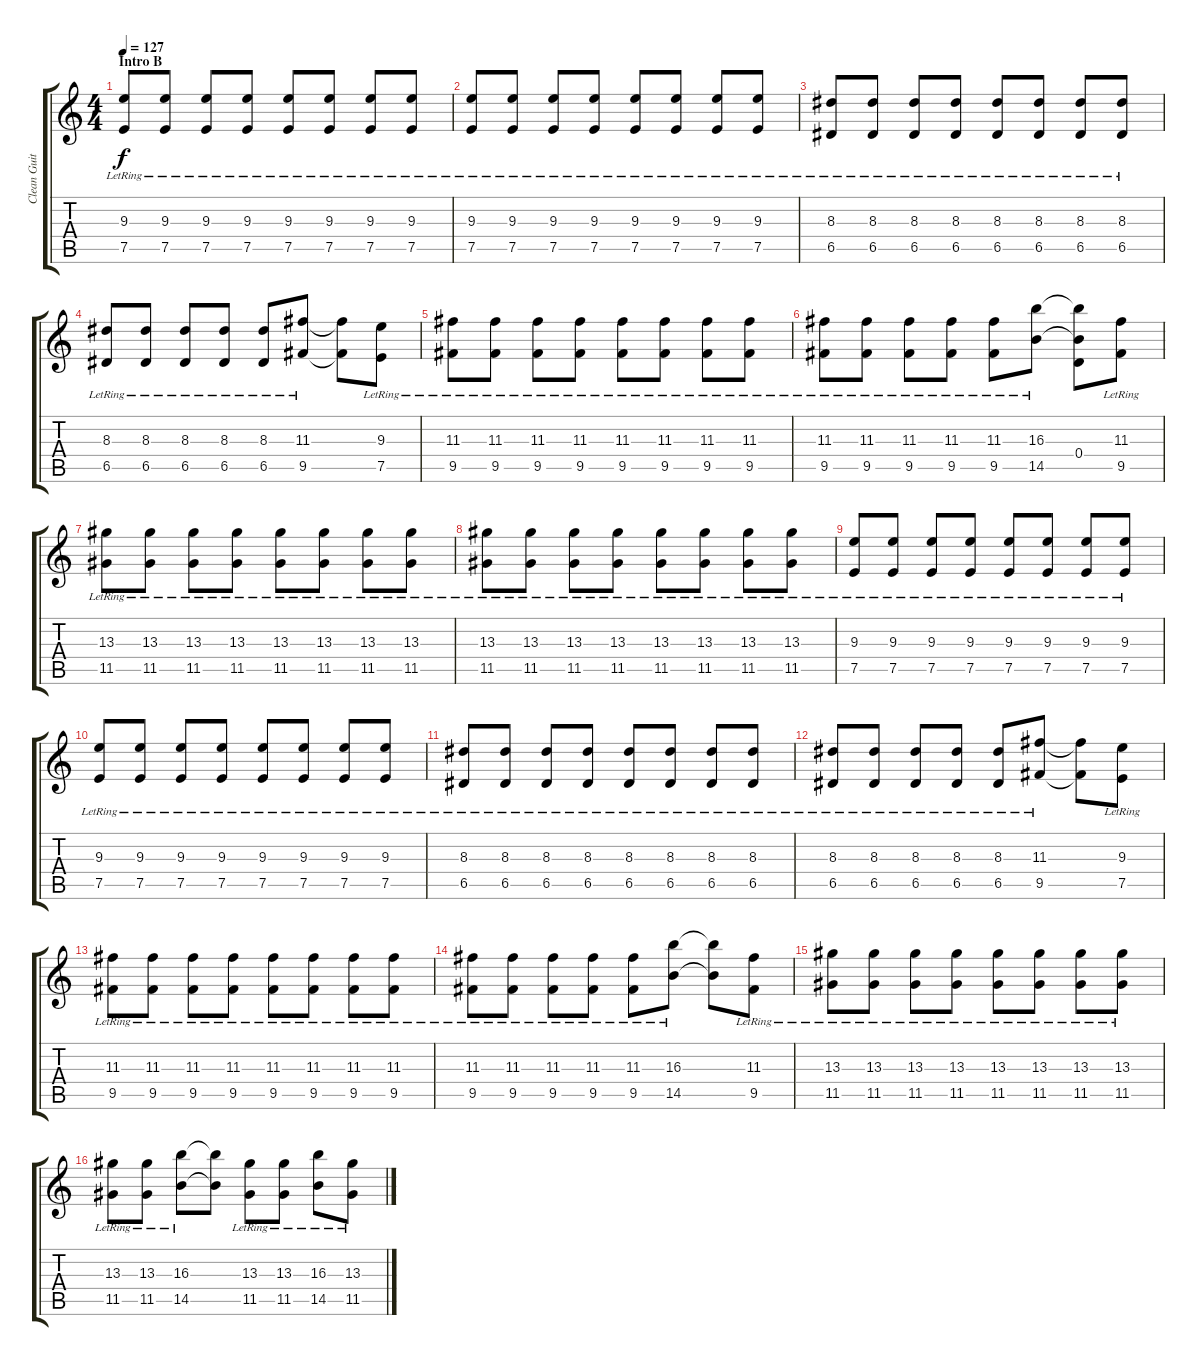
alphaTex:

\track ("Clean Guitar 1" "Clean Guit") {instrument electricguitarclean}
\staff {score tabs}
\tuning (E4 B3 G3 D3 A2 E2) {hide}
\ts (4 4)
\section ("" "Intro B")
\tempo 127
\clef g2
\ks c
(9.3{lr} 7.5{lr}).8{dy f} (9.3{lr} 7.5{lr}).8 (9.3{lr} 7.5{lr}).8 (9.3{lr} 7.5{lr}).8 (9.3{lr} 7.5{lr}).8 (9.3{lr} 7.5{lr}).8 (9.3{lr} 7.5{lr}).8 (9.3{lr} 7.5{lr}).8 |
(9.3{lr} 7.5{lr}).8 (9.3{lr} 7.5{lr}).8 (9.3{lr} 7.5{lr}).8 (9.3{lr} 7.5{lr}).8 (9.3{lr} 7.5{lr}).8 (9.3{lr} 7.5{lr}).8 (9.3{lr} 7.5{lr}).8 (9.3{lr} 7.5{lr}).8 |
(8.3{lr} 6.5{lr}).8 (8.3{lr} 6.5{lr}).8 (8.3{lr} 6.5{lr}).8 (8.3{lr} 6.5{lr}).8 (8.3{lr} 6.5{lr}).8 (8.3{lr} 6.5{lr}).8 (8.3{lr} 6.5{lr}).8 (8.3{lr} 6.5{lr}).8 |
(8.3{lr} 6.5{lr}).8 (8.3{lr} 6.5{lr}).8 (8.3{lr} 6.5{lr}).8 (8.3{lr} 6.5{lr}).8 (8.3{lr} 6.5{lr}).8 (11.3{lr} 9.5{lr}).8 (11.3{t} 9.5{t}).8 (9.3{lr} 7.5{lr}).8 |
(11.3{lr} 9.5{lr}).8 (11.3{lr} 9.5{lr}).8 (11.3{lr} 9.5{lr}).8 (11.3{lr} 9.5{lr}).8 (11.3{lr} 9.5{lr}).8 (11.3{lr} 9.5{lr}).8 (11.3{lr} 9.5{lr}).8 (11.3{lr} 9.5{lr}).8 |
(11.3{lr} 9.5{lr}).8 (11.3{lr} 9.5{lr}).8 (11.3{lr} 9.5{lr}).8 (11.3{lr} 9.5{lr}).8 (11.3{lr} 9.5{lr}).8 (16.3{lr} 14.5{lr}).8 (16.3{t} 0.4 14.5{t}).8 (11.3{lr} 9.5{lr}).8 |
(13.3{lr} 11.5{lr}).8 (13.3{lr} 11.5{lr}).8 (13.3{lr} 11.5{lr}).8 (13.3{lr} 11.5{lr}).8 (13.3{lr} 11.5{lr}).8 (13.3{lr} 11.5{lr}).8 (13.3{lr} 11.5{lr}).8 (13.3{lr} 11.5{lr}).8 |
(13.3{lr} 11.5{lr}).8 (13.3{lr} 11.5{lr}).8 (13.3{lr} 11.5{lr}).8 (13.3{lr} 11.5{lr}).8 (13.3{lr} 11.5{lr}).8 (13.3{lr} 11.5{lr}).8 (13.3{lr} 11.5{lr}).8 (13.3{lr} 11.5{lr}).8 |
(9.3{lr} 7.5{lr}).8 (9.3{lr} 7.5{lr}).8 (9.3{lr} 7.5{lr}).8 (9.3{lr} 7.5{lr}).8 (9.3{lr} 7.5{lr}).8 (9.3{lr} 7.5{lr}).8 (9.3{lr} 7.5{lr}).8 (9.3{lr} 7.5{lr}).8 |
(9.3{lr} 7.5{lr}).8 (9.3{lr} 7.5{lr}).8 (9.3{lr} 7.5{lr}).8 (9.3{lr} 7.5{lr}).8 (9.3{lr} 7.5{lr}).8 (9.3{lr} 7.5{lr}).8 (9.3{lr} 7.5{lr}).8 (9.3{lr} 7.5{lr}).8 |
(8.3{lr} 6.5{lr}).8 (8.3{lr} 6.5{lr}).8 (8.3{lr} 6.5{lr}).8 (8.3{lr} 6.5{lr}).8 (8.3{lr} 6.5{lr}).8 (8.3{lr} 6.5{lr}).8 (8.3{lr} 6.5{lr}).8 (8.3{lr} 6.5{lr}).8 |
(8.3{lr} 6.5{lr}).8 (8.3{lr} 6.5{lr}).8 (8.3{lr} 6.5{lr}).8 (8.3{lr} 6.5{lr}).8 (8.3{lr} 6.5{lr}).8 (11.3{lr} 9.5{lr}).8 (11.3{t} 9.5{t}).8 (9.3{lr} 7.5{lr}).8 |
(11.3{lr} 9.5{lr}).8 (11.3{lr} 9.5{lr}).8 (11.3{lr} 9.5{lr}).8 (11.3{lr} 9.5{lr}).8 (11.3{lr} 9.5{lr}).8 (11.3{lr} 9.5{lr}).8 (11.3{lr} 9.5{lr}).8 (11.3{lr} 9.5{lr}).8 |
(11.3{lr} 9.5{lr}).8 (11.3{lr} 9.5{lr}).8 (11.3{lr} 9.5{lr}).8 (11.3{lr} 9.5{lr}).8 (11.3{lr} 9.5{lr}).8 (16.3{lr} 14.5{lr}).8 (16.3{t} 14.5{t}).8 (11.3{lr} 9.5{lr}).8 |
(13.3{lr} 11.5{lr}).8 (13.3{lr} 11.5{lr}).8 (13.3{lr} 11.5{lr}).8 (13.3{lr} 11.5{lr}).8 (13.3{lr} 11.5{lr}).8 (13.3{lr} 11.5{lr}).8 (13.3{lr} 11.5{lr}).8 (13.3{lr} 11.5{lr}).8 |
(13.3{lr} 11.5{lr}).8 (13.3{lr} 11.5{lr}).8 (16.3{lr} 14.5{lr}).8 (16.3{t} 14.5{t}).8 (13.3{lr} 11.5{lr}).8 (13.3{lr} 11.5{lr}).8 (16.3{lr} 14.5{lr}).8 (13.3{lr} 11.5{lr}).8
